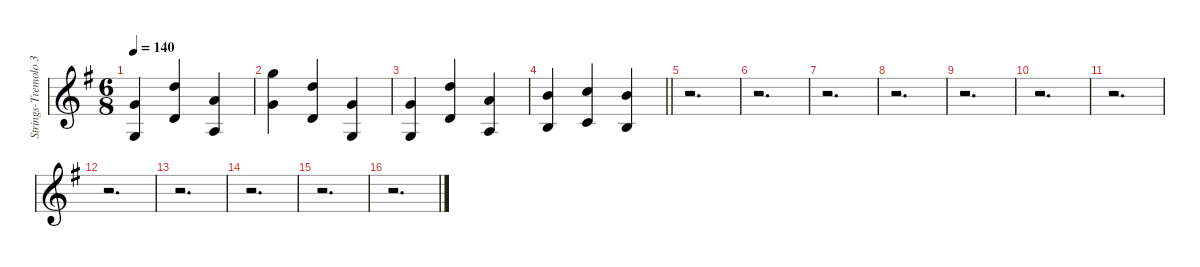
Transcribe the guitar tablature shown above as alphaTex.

\defaultSystemsLayout 8
\hideDynamics
\bracketExtendMode groupsimilarinstruments
\firstSystemTrackNameMode fullname
\otherSystemsTrackNameOrientation horizontal
\track ("Strings-Tremolo 3" "vln.") {defaultSystemsLayout 8 instrument tremolostrings}
\staff {score}
\tuning (E4 B3 G3 D3 A2 E2)
\ts (6 8)
\tempo 140
\clef g2
\ks g
(12.3{acc forcenatural} 10.5{acc forcenatural}).4{dy mp beam Up} (15.2{acc forcenatural} 12.4{acc forcenatural}).4{beam Up} (14.3{acc forcenatural} 12.5{acc forcenatural}).4{beam Up} |
(15.1{acc forcenatural} 12.3{acc forcenatural}).4{beam Down} (15.2{acc forcenatural} 12.4{acc forcenatural}).4{beam Up} (12.3{acc forcenatural} 10.5{acc forcenatural}).4{beam Up} |
(12.3{acc forcenatural} 10.5{acc forcenatural}).4{beam Up} (15.2{acc forcenatural} 12.4{acc forcenatural}).4{beam Up} (14.3{acc forcenatural} 12.5{acc forcenatural}).4{beam Up} |
\barLineRight lightlight
(12.2{acc forcenatural} 9.4{acc forcenatural}).4{beam Up} (13.2{acc forcenatural} 10.4{acc forcenatural}).4{beam Up} (12.2{acc forcenatural} 9.4{acc forcenatural}).4{beam Up} |
r.2{d beam Down} |
r.2{d beam Down} |
r.2{d beam Down} |
r.2{d beam Down} |
r.2{d beam Down} |
r.2{d beam Down} |
r.2{d beam Down} |
r.2{d beam Down} |
r.2{d beam Down} |
r.2{d beam Down} |
r.2{d beam Down} |
r.2{d beam Down}
